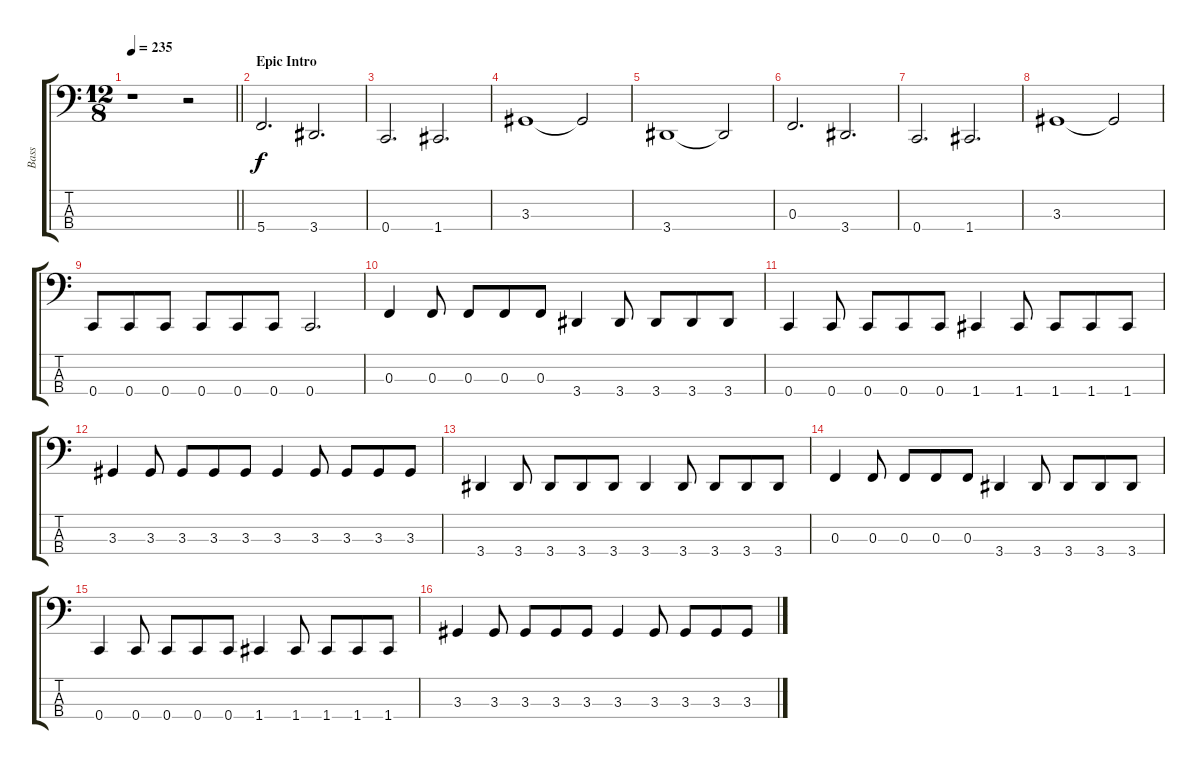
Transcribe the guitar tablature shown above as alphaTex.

\track ("Bass" "Bass") {instrument electricbassfinger}
\staff {score tabs}
\tuning (Eb2 Bb1 F1 C1) {hide}
\ts (12 8)
\tempo 235
\clef f4
\barLineRight lightlight
\ks c
r.1{dy f instrument electricbassfinger} r.2 |
\section ("" "Epic Intro")
5.4.2{d} 3.4.2{d} |
0.4.2{d} 1.4.2{d} |
3.3.1 3.3{t}.2 |
3.4.1 3.4{t}.2 |
0.3.2{d} 3.4.2{d} |
0.4.2{d} 1.4.2{d} |
3.3.1 3.3{t}.2 |
0.4.8 0.4.8 0.4.8 0.4.8 0.4.8 0.4.8 0.4.2{d} |
0.3.4 0.3.8 0.3.8 0.3.8 0.3.8 3.4.4 3.4.8 3.4.8 3.4.8 3.4.8 |
0.4.4 0.4.8 0.4.8 0.4.8 0.4.8 1.4.4 1.4.8 1.4.8 1.4.8 1.4.8 |
3.3.4 3.3.8 3.3.8 3.3.8 3.3.8 3.3.4 3.3.8 3.3.8 3.3.8 3.3.8 |
3.4.4 3.4.8 3.4.8 3.4.8 3.4.8 3.4.4 3.4.8 3.4.8 3.4.8 3.4.8 |
0.3.4 0.3.8 0.3.8 0.3.8 0.3.8 3.4.4 3.4.8 3.4.8 3.4.8 3.4.8 |
0.4.4 0.4.8 0.4.8 0.4.8 0.4.8 1.4.4 1.4.8 1.4.8 1.4.8 1.4.8 |
3.3.4 3.3.8 3.3.8 3.3.8 3.3.8 3.3.4 3.3.8 3.3.8 3.3.8 3.3.8
